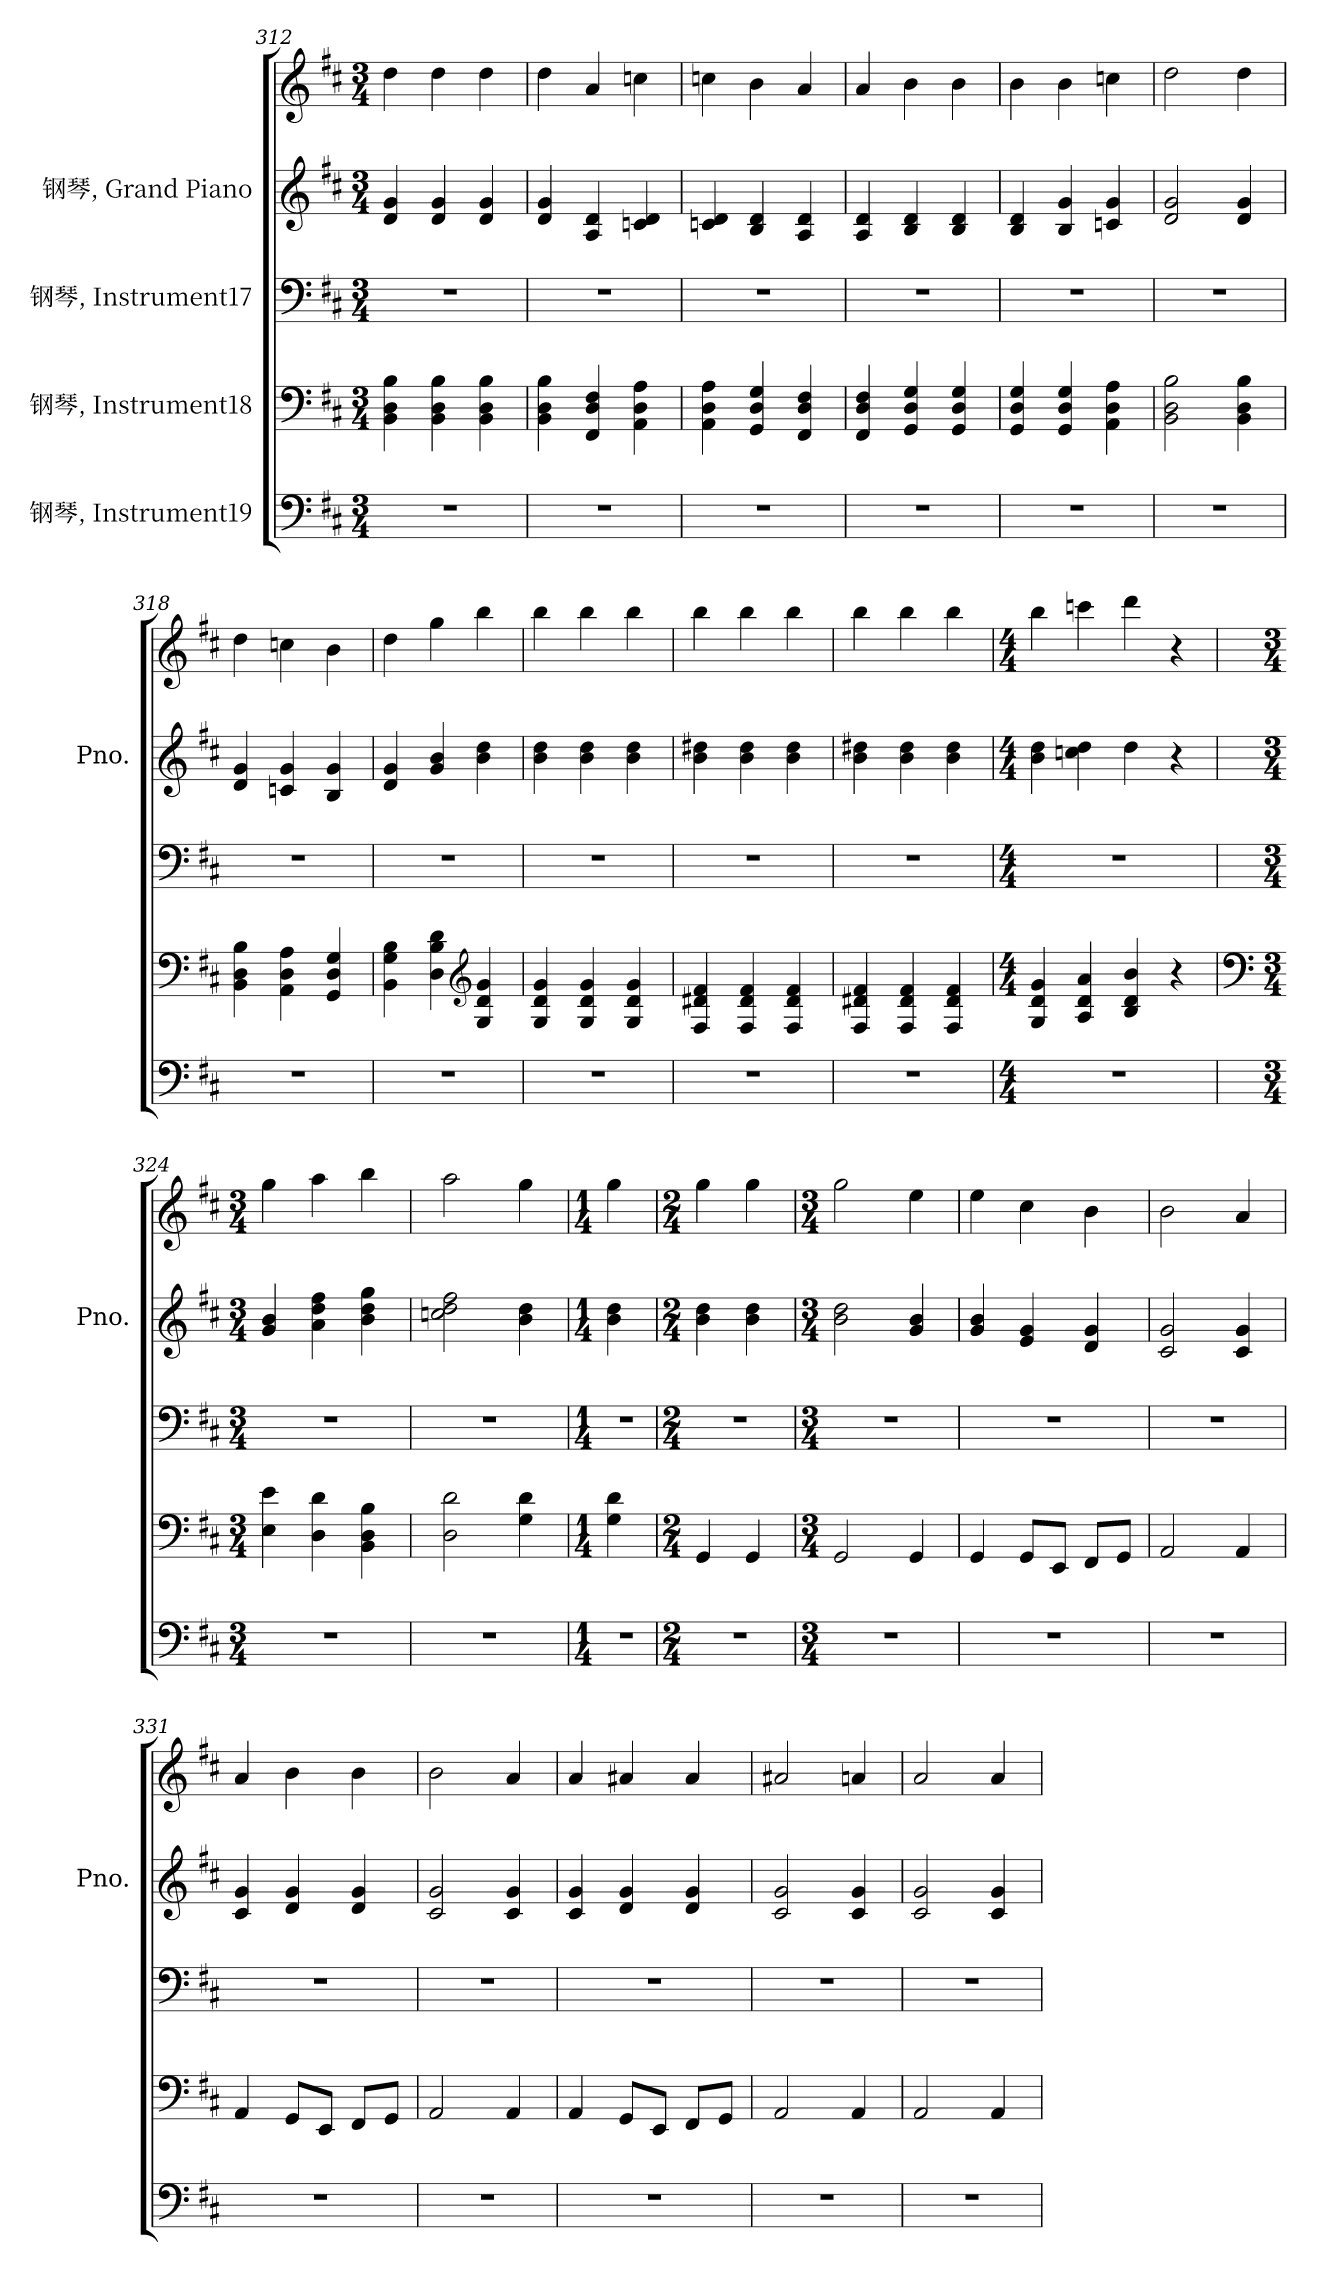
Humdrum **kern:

**kern	**kern	**kern	**kern	**kern
*part4	*part3	*part2	*part1	*part1
*staff5	*staff4	*staff3	*staff2	*staff1
*I"钢琴, Instrument19	*I"钢琴, Instrument18	*I"钢琴, Instrument17	*I"钢琴, Grand Piano	*
*	*	*	*I'Pno.	*
*clefF4	*clefF4	*clefF4	*clefG2	*clefG2
*k[f#c#]	*k[f#c#]	*k[f#c#]	*k[f#c#]	*k[f#c#]
*M3/4	*M3/4	*M3/4	*M3/4	*M3/4
=312	=312	=312	=312	=312
2.r	4BB\ 4D\ 4B\	2.r	4d/ 4g/	4dd\
.	4BB\ 4D\ 4B\	.	4d/ 4g/	4dd\
.	4BB\ 4D\ 4B\	.	4d/ 4g/	4dd\
=313	=313	=313	=313	=313
2.r	4BB\ 4D\ 4B\	2.r	4d/ 4g/	4dd\
.	4FF#/ 4D/ 4F#/	.	4A/ 4d/	4a/
.	4AA\ 4D\ 4A\	.	4cn/ 4d/	4ccn\
!!LO:PB:g=z
=314	=314	=314	=314	=314
2.r	4AA\ 4D\ 4A\	2.r	4cn/ 4d/	4ccn\
.	4GG/ 4D/ 4G/	.	4B/ 4d/	4b\
.	4FF#/ 4D/ 4F#/	.	4A/ 4d/	4a/
=315	=315	=315	=315	=315
2.r	4FF#/ 4D/ 4F#/	2.r	4A/ 4d/	4a/
.	4GG/ 4D/ 4G/	.	4B/ 4d/	4b\
.	4GG/ 4D/ 4G/	.	4B/ 4d/	4b\
=316	=316	=316	=316	=316
2.r	4GG/ 4D/ 4G/	2.r	4B/ 4d/	4b\
.	4GG/ 4D/ 4G/	.	4B/ 4g/	4b\
.	4AA\ 4D\ 4A\	.	4cn/ 4g/	4ccn\
=317	=317	=317	=317	=317
2.r	2BB\ 2D\ 2B\	2.r	2d/ 2g/	2dd\
.	4BB\ 4D\ 4B\	.	4d/ 4g/	4dd\
=318	=318	=318	=318	=318
2.r	4BB\ 4D\ 4B\	2.r	4d/ 4g/	4dd\
.	4AA\ 4D\ 4A\	.	4cn/ 4g/	4ccn\
.	4GG/ 4D/ 4G/	.	4B/ 4g/	4b\
=319	=319	=319	=319	=319
2.r	4BB\ 4G\ 4B\	2.r	4d/ 4g/	4dd\
.	4D\ 4B\ 4d\	.	4g/ 4b/	4gg\
*	*clefG2	*	*	*
.	4G/ 4d/ 4g/	.	4b\ 4dd\	4bb\
=320	=320	=320	=320	=320
2.r	4G/ 4d/ 4g/	2.r	4b\ 4dd\	4bb\
.	4G/ 4d/ 4g/	.	4b\ 4dd\	4bb\
.	4G/ 4d/ 4g/	.	4b\ 4dd\	4bb\
=321	=321	=321	=321	=321
2.r	4F#/ 4d#X/ 4f#/	2.r	4b\ 4dd#X\	4bb\
.	4F#/ 4d#/ 4f#/	.	4b\ 4dd#\	4bb\
.	4F#/ 4d#/ 4f#/	.	4b\ 4dd#\	4bb\
!!LO:LB:g=z
=322	=322	=322	=322	=322
2.r	4F#/ 4d#X/ 4f#/	2.r	4b\ 4dd#X\	4bb\
.	4F#/ 4d#/ 4f#/	.	4b\ 4dd#\	4bb\
.	4F#/ 4d#/ 4f#/	.	4b\ 4dd#\	4bb\
=323	=323	=323	=323	=323
*M4/4	*M4/4	*M4/4	*M4/4	*M4/4
1r	4G/ 4d/ 4g/	1r	4b\ 4dd\	4bb\
.	4A/ 4d/ 4a/	.	4ccn\ 4dd\	4cccn\
.	4B/ 4d/ 4b/	.	4dd\	4ddd\
.	4r	.	4r	4r
=324	=324	=324	=324	=324
*	*clefF4	*	*	*
*M3/4	*M3/4	*M3/4	*M3/4	*M3/4
2.r	4E\ 4e\	2.r	4g/ 4b/	4gg\
.	4D\ 4d\	.	4a\ 4dd\ 4ff#\	4aa\
.	4BB\ 4D\ 4B\	.	4b\ 4dd\ 4gg\	4bb\
=325	=325	=325	=325	=325
2.r	2D\ 2d\	2.r	2ccn\ 2dd\ 2ff#\	2aa\
.	4G\ 4d\	.	4b\ 4dd\	4gg\
=326	=326	=326	=326	=326
*M1/4	*M1/4	*M1/4	*M1/4	*M1/4
4r	4G\ 4d\	4r	4b\ 4dd\	4gg\
=327	=327	=327	=327	=327
*M2/4	*M2/4	*M2/4	*M2/4	*M2/4
2r	4GG/	2r	4b\ 4dd\	4gg\
.	4GG/	.	4b\ 4dd\	4gg\
=328	=328	=328	=328	=328
*M3/4	*M3/4	*M3/4	*M3/4	*M3/4
2.r	2GG/	2.r	2b\ 2dd\	2gg\
.	4GG/	.	4g/ 4b/	4ee\
!!LO:PB:g=z
=329	=329	=329	=329	=329
2.r	4GG/	2.r	4g/ 4b/	4ee\
.	8GG/L	.	4e/ 4g/	4cc#\
.	8EE/J	.	.	.
.	8FF#/L	.	4d/ 4g/	4b\
.	8GG/J	.	.	.
=330	=330	=330	=330	=330
2.r	2AA/	2.r	2c#/ 2g/	2b\
.	4AA/	.	4c#/ 4g/	4a/
=331	=331	=331	=331	=331
2.r	4AA/	2.r	4c#/ 4g/	4a/
.	8GG/L	.	4d/ 4g/	4b\
.	8EE/J	.	.	.
.	8FF#/L	.	4d/ 4g/	4b\
.	8GG/J	.	.	.
=332	=332	=332	=332	=332
2.r	2AA/	2.r	2c#/ 2g/	2b\
.	4AA/	.	4c#/ 4g/	4a/
=333	=333	=333	=333	=333
2.r	4AA/	2.r	4c#/ 4g/	4a/
.	8GG/L	.	4d/ 4g/	4a#X/
.	8EE/J	.	.	.
.	8FF#/L	.	4d/ 4g/	4a#/
.	8GG/J	.	.	.
=334	=334	=334	=334	=334
2.r	2AA/	2.r	2c#/ 2g/	2a#X/
.	4AA/	.	4c#/ 4g/	4an/
=335	=335	=335	=335	=335
2.r	2AA/	2.r	2c#/ 2g/	2a/
.	4AA/	.	4c#/ 4g/	4a/
=	=	=	=	=
*-	*-	*-	*-	*-
